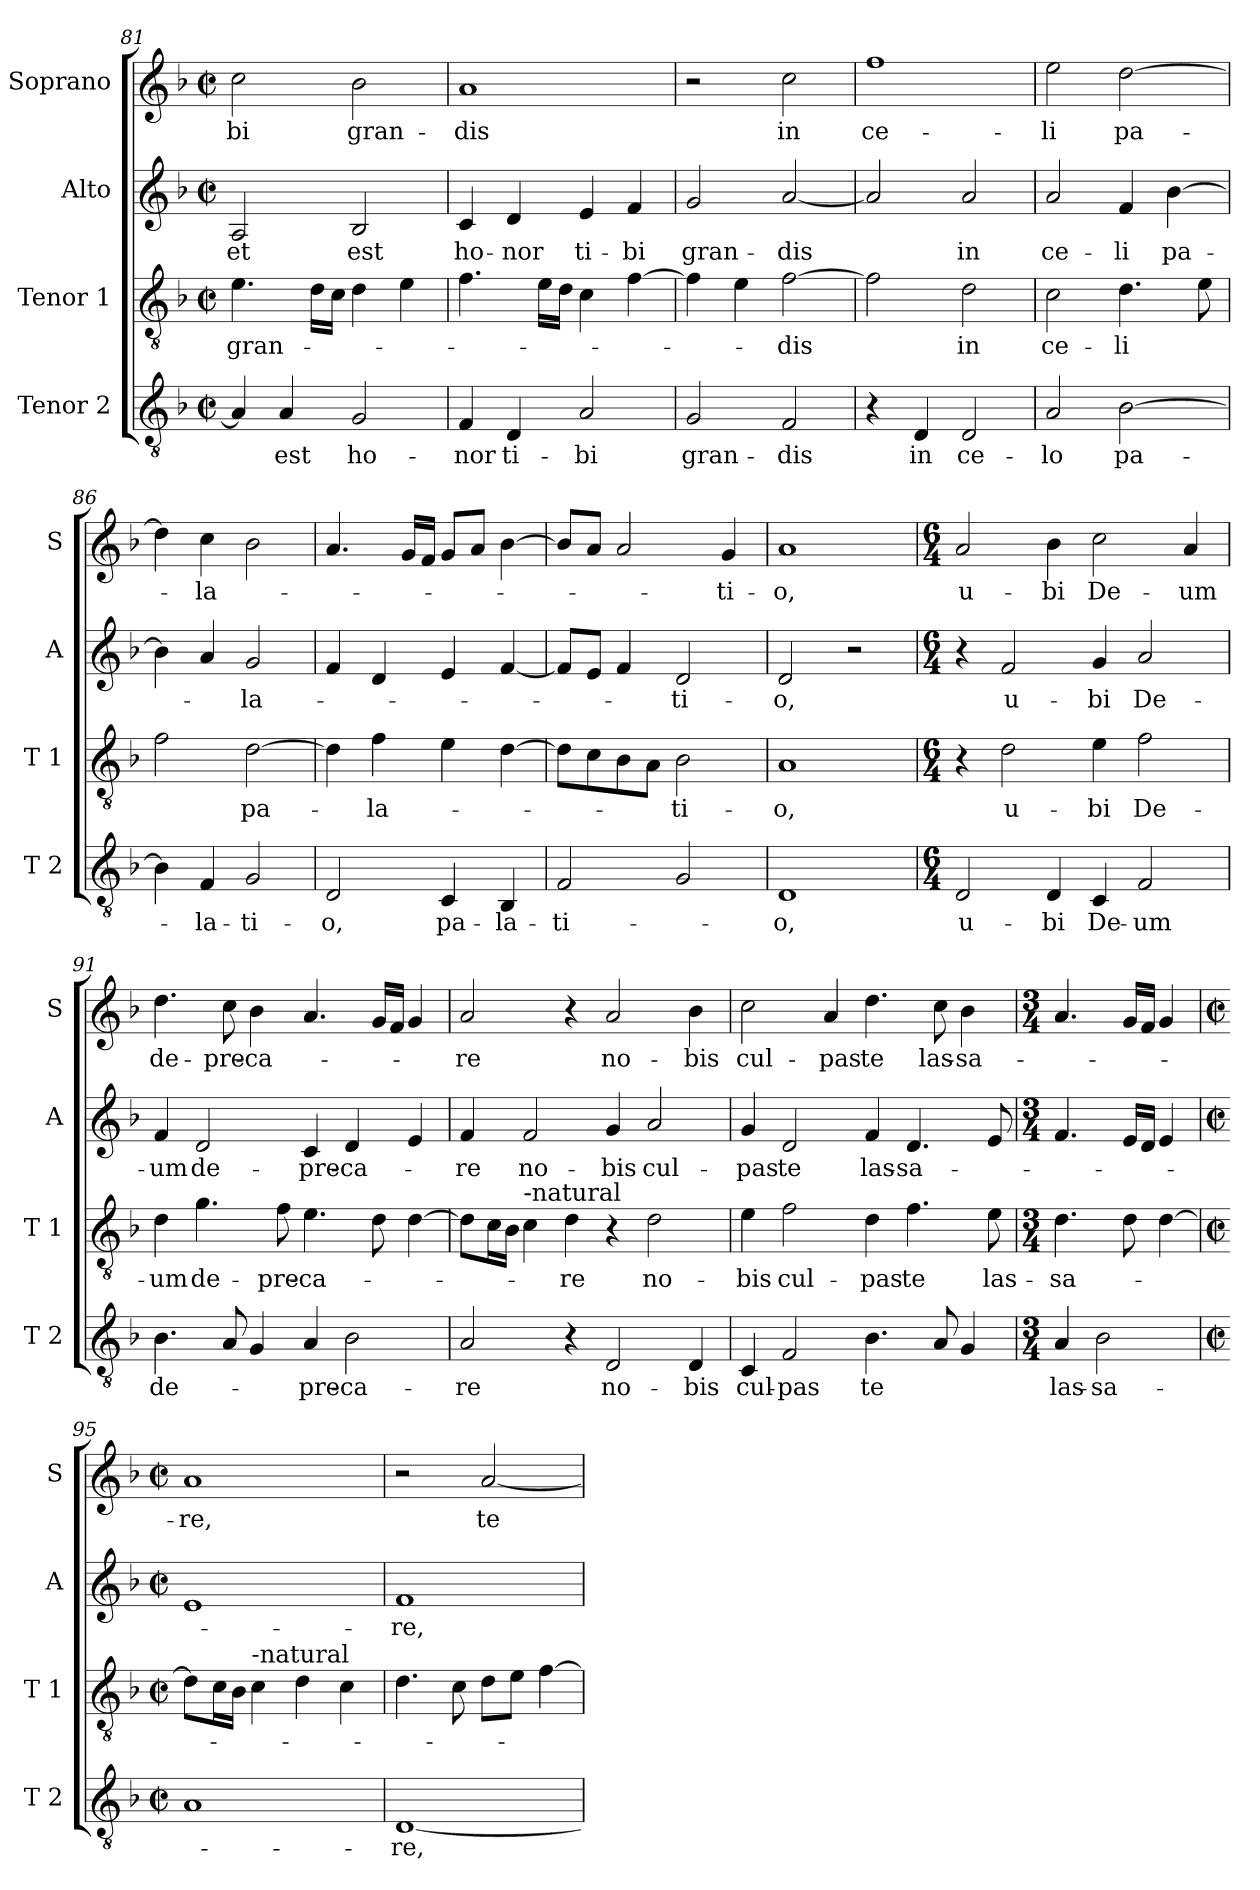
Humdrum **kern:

**kern	**text	**kern	**text	**kern	**text	**kern	**text
*part4	*part4	*part3	*part3	*part2	*part2	*part1	*part1
*staff4	*staff4	*staff3	*staff3	*staff2	*staff2	*staff1	*staff1
*I"Tenor 2	*	*I"Tenor 1	*	*I"Alto	*	*I"Soprano	*
*I'T 2	*	*I'T 1	*	*I'A	*	*I'S	*
*clefGv2	*	*clefGv2	*	*clefG2	*	*clefG2	*
*k[b-]	*	*k[b-]	*	*k[b-]	*	*k[b-]	*
*F:	*	*F:	*	*F:	*	*F:	*
*M2/2	*	*M2/2	*	*M2/2	*	*M2/2	*
*met(c|)	*	*met(c|)	*	*met(c|)	*	*met(c|)	*
=81	=81	=81	=81	=81	=81	=81	=81
!	!	!	!LO:LY:b	!	!LO:LY:b	!	!LO:LY:b
4A/]	.	4.e\	gran-	2A/	et	2cc\	-bi
!	!LO:LY:b	!	!	!	!	!	!
4A/	est	.	.	.	.	.	.
.	.	16d\LL	.	.	.	.	.
.	.	16c\JJ	.	.	.	.	.
!	!LO:LY:b	!	!	!	!LO:LY:b	!	!LO:LY:b
2G/	ho-	4d\	.	2B-/	est	2b-\	gran-
.	.	4e\	.	.	.	.	.
=82	=82	=82	=82	=82	=82	=82	=82
!	!LO:LY:b	!	!	!	!LO:LY:b	!	!LO:LY:b
4F/	-nor	4.f\	.	4c/	ho-	1a	-dis
!	!LO:LY:b	!	!	!	!LO:LY:b	!	!
4D/	ti-	.	.	4d/	-nor	.	.
.	.	16e\LL	.	.	.	.	.
.	.	16d\JJ	.	.	.	.	.
!	!LO:LY:b	!	!	!	!LO:LY:b	!	!
2A/	-bi	4c\	.	4e/	ti-	.	.
!	!	!	!	!	!LO:LY:b	!	!
.	.	[4f\	.	4f/	-bi	.	.
=83	=83	=83	=83	=83	=83	=83	=83
!	!LO:LY:b	!	!	!	!LO:LY:b	!	!
2G/	gran-	4f\]	.	2g/	gran-	2r	.
.	.	4e\	.	.	.	.	.
!	!LO:LY:b	!	!LO:LY:b	!	!LO:LY:b	!	!LO:LY:b
2F/	-dis	[2f\	-dis	[2a/	-dis	2cc\	in
=84	=84	=84	=84	=84	=84	=84	=84
!	!	!	!	!	!	!	!LO:LY:b
4r	.	2f\]	.	2a/]	.	1ff	ce-
!	!LO:LY:b	!	!	!	!	!	!
4D/	in	.	.	.	.	.	.
!	!LO:LY:b	!	!LO:LY:b	!	!LO:LY:b	!	!
2D/	ce-	2d\	in	2a/	in	.	.
=85	=85	=85	=85	=85	=85	=85	=85
!	!LO:LY:b	!	!LO:LY:b	!	!LO:LY:b	!	!LO:LY:b
2A/	-lo	2c\	ce-	2a/	ce-	2ee\	-li
!	!LO:LY:b	!	!LO:LY:b	!	!LO:LY:b	!	!LO:LY:b
[2B-\	pa-	4.d\	-li	4f/	-li	[2dd\	pa-
!	!	!	!	!	!LO:LY:b	!	!
.	.	.	.	[4b-\	pa-	.	.
.	.	8e\	.	.	.	.	.
!!LO:LB:g=z
=86	=86	=86	=86	=86	=86	=86	=86
4B-\]	.	2f\	.	4b-\]	.	4dd\]	.
!	!LO:LY:b	!	!	!	!	!	!LO:LY:b
4F/	-la-	.	.	4a/	.	4cc\	-la-
!	!LO:LY:b	!	!LO:LY:b	!	!LO:LY:b	!	!
2G/	-ti-	[2d\	pa-	2g/	-la-	2b-\	.
=87	=87	=87	=87	=87	=87	=87	=87
!	!LO:LY:b	!	!	!	!	!	!
2D/	-o,	4d\]	.	4f/	.	4.a/	.
!	!	!	!LO:LY:b	!	!	!	!
.	.	4f\	-la-	4d/	.	.	.
.	.	.	.	.	.	16g/LL	.
.	.	.	.	.	.	16f/JJ	.
!	!LO:LY:b	!	!	!	!	!	!
4C/	pa-	4e\	.	4e/	.	8g/L	.
.	.	.	.	.	.	8a/J	.
!	!LO:LY:b	!	!	!	!	!	!
4BB-/	-la-	[4d\	.	[4f/	.	[4b-\	.
=88	=88	=88	=88	=88	=88	=88	=88
!	!LO:LY:b	!	!	!	!	!	!
2F/	-ti-	8d\L]	.	8f/L]	.	8b-/L]	.
.	.	8c\	.	8e/J	.	8a/J	.
.	.	8B-\	.	4f/	.	2a/	.
.	.	8A\J	.	.	.	.	.
!	!	!	!LO:LY:b	!	!LO:LY:b	!	!
2G/	.	2B-\	-ti-	2d/	-ti-	.	.
!	!	!	!	!	!	!	!LO:LY:b
.	.	.	.	.	.	4g/	-ti-
=89	=89	=89	=89	=89	=89	=89	=89
!	!LO:LY:b	!	!LO:LY:b	!	!LO:LY:b	!	!LO:LY:b
1D	-o,	1A	-o,	2d/	-o,	1a	-o,
.	.	.	.	2r	.	.	.
=90	=90	=90	=90	=90	=90	=90	=90
*M6/4	*	*M6/4	*	*M6/4	*	*M6/4	*
!	!LO:LY:b	!	!	!	!	!	!LO:LY:b
2D/	u-	4r	.	4r	.	2a/	u-
!	!	!	!LO:LY:b	!	!LO:LY:b	!	!
.	.	2d\	u-	2f/	u-	.	.
!	!LO:LY:b	!	!	!	!	!	!LO:LY:b
4D/	-bi	.	.	.	.	4b-\	-bi
!	!LO:LY:b	!	!LO:LY:b	!	!LO:LY:b	!	!LO:LY:b
4C/	De-	4e\	-bi	4g/	-bi	2cc\	De-
!	!LO:LY:b	!	!LO:LY:b	!	!LO:LY:b	!	!
2F/	-um	2f\	De-	2a/	De-	.	.
!	!	!	!	!	!	!	!LO:LY:b
.	.	.	.	.	.	4a/	-um
=91	=91	=91	=91	=91	=91	=91	=91
!	!LO:LY:b	!	!LO:LY:b	!	!LO:LY:b	!	!LO:LY:b
4.B-\	de-	4d\	-um	4f/	-um	4.dd\	de-
!	!	!	!LO:LY:b	!	!LO:LY:b	!	!
.	.	4.g\	de-	2d/	de-	.	.
!	!	!	!	!	!	!	!LO:LY:b
8A/	.	.	.	.	.	8cc\	-pre-
!	!	!	!	!	!	!	!LO:LY:b
4G/	.	.	.	.	.	4b-\	-ca-
!	!	!	!LO:LY:b	!	!	!	!
.	.	8f\	-pre-	.	.	.	.
!	!LO:LY:b	!	!LO:LY:b	!	!LO:LY:b	!	!
4A/	-pre-	4.e\	-ca-	4c/	-pre-	4.a/	.
!	!LO:LY:b	!	!	!	!LO:LY:b	!	!
2B-\	-ca-	.	.	4d/	-ca-	.	.
.	.	8d\	.	.	.	16g/LL	.
.	.	.	.	.	.	16f/JJ	.
.	.	[4d\	.	4e/	.	4g/	.
!!LO:PB:g=z
=92	=92	=92	=92	=92	=92	=92	=92
!	!LO:LY:b	!	!	!	!LO:LY:b	!	!LO:LY:b
2A/	-re	8d\L]	.	4f/	-re	2a/	-re
.	.	16c\L	.	.	.	.	.
.	.	16B-\JJ	.	.	.	.	.
!	!	!LO:TX:a:t=-natural	!	!	!	!	!
!	!	!	!	!	!LO:LY:b	!	!
.	.	4c\	.	2f/	no-	.	.
!	!	!	!LO:LY:b	!	!	!	!
4r	.	4d\	-re	.	.	4r	.
!	!LO:LY:b	!	!	!	!LO:LY:b	!	!LO:LY:b
2D/	no-	4r	.	4g/	-bis	2a/	no-
!	!	!	!LO:LY:b	!	!LO:LY:b	!	!
.	.	2d\	no-	2a/	cul-	.	.
!	!LO:LY:b	!	!	!	!	!	!LO:LY:b
4D/	-bis	.	.	.	.	4b-\	-bis
=93	=93	=93	=93	=93	=93	=93	=93
!	!LO:LY:b	!	!LO:LY:b	!	!LO:LY:b	!	!LO:LY:b
4C/	cul-	4e\	-bis	4g/	-pas	2cc\	cul-
!	!LO:LY:b	!	!LO:LY:b	!	!LO:LY:b	!	!
2F/	-pas	2f\	cul-	2d/	te	.	.
!	!	!	!	!	!	!	!LO:LY:b
.	.	.	.	.	.	4a/	-pas
!	!LO:LY:b	!	!LO:LY:b	!	!LO:LY:b	!	!LO:LY:b
4.B-\	te	4d\	-pas	4f/	las-	4.dd\	te
!	!	!	!LO:LY:b	!	!LO:LY:b	!	!
.	.	4.f\	te	4.d/	-sa-	.	.
!	!	!	!	!	!	!	!LO:LY:b
8A/	.	.	.	.	.	8cc\	las-
!	!	!	!	!	!	!	!LO:LY:b
4G/	.	.	.	.	.	4b-\	-sa-
!	!	!	!LO:LY:b	!	!	!	!
.	.	8e\	las-	8e/	.	.	.
=94	=94	=94	=94	=94	=94	=94	=94
*M3/4	*	*M3/4	*	*M3/4	*	*M3/4	*
!	!LO:LY:b	!	!LO:LY:b	!	!	!	!
4A/	las-	4.d\	-sa-	4.f/	.	4.a/	.
!	!LO:LY:b	!	!	!	!	!	!
2B-\	-sa-	.	.	.	.	.	.
.	.	8d\	.	16e/LL	.	16g/LL	.
.	.	.	.	16d/JJ	.	16f/JJ	.
.	.	[4d\	.	4e/	.	4g/	.
=95	=95	=95	=95	=95	=95	=95	=95
*M2/2	*	*M2/2	*	*M2/2	*	*M2/2	*
*met(c|)	*	*met(c|)	*	*met(c|)	*	*met(c|)	*
!	!	!	!	!	!	!	!LO:LY:b
1A	.	8d\L]	.	1e	.	1a	-re,
.	.	16c\L	.	.	.	.	.
.	.	16B-\JJ	.	.	.	.	.
!	!	!LO:TX:a:t=-natural	!	!	!	!	!
.	.	4c\	.	.	.	.	.
.	.	4d\	.	.	.	.	.
.	.	4c\	.	.	.	.	.
=96	=96	=96	=96	=96	=96	=96	=96
!	!LO:LY:b	!	!	!	!LO:LY:b	!	!
[1D	-re,	4.d\	.	1f	-re,	2r	.
.	.	8c\	.	.	.	.	.
!	!	!	!	!	!	!	!LO:LY:b
.	.	8d\L	.	.	.	[2a/	te
.	.	8e\J	.	.	.	.	.
.	.	[4f\	.	.	.	.	.
=	=	=	=	=	=	=	=
*-	*-	*-	*-	*-	*-	*-	*-
